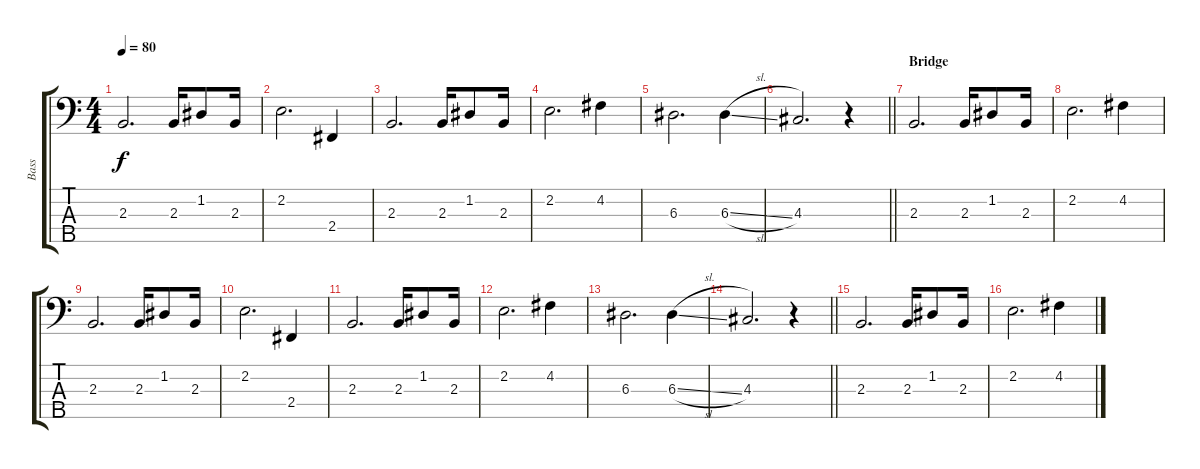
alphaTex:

\track ("Bass" "Bass") {instrument electricbassfinger}
\staff {score tabs}
\tuning (G2 D2 A1 E1 B0) {hide}
\ts (4 4)
\tempo 80
\clef f4
\ks c
2.3.2{d dy f} 2.3.16 1.2.8 2.3.16 |
2.2.2{d} 2.4.4 |
2.3.2{d} 2.3.16 1.2.8 2.3.16 |
2.2.2{d} 4.2.4 |
6.3.2{d} 6.3{sl}.4 |
\barLineRight lightlight
4.3.2{d} r.4 |
\section ("" "Bridge")
2.3.2{d} 2.3.16 1.2.8 2.3.16 |
2.2.2{d} 4.2.4 |
2.3.2{d} 2.3.16 1.2.8 2.3.16 |
2.2.2{d} 2.4.4 |
2.3.2{d} 2.3.16 1.2.8 2.3.16 |
2.2.2{d} 4.2.4 |
6.3.2{d} 6.3{sl}.4 |
\barLineRight lightlight
4.3.2{d} r.4 |
2.3.2{d} 2.3.16 1.2.8 2.3.16 |
2.2.2{d} 4.2.4
